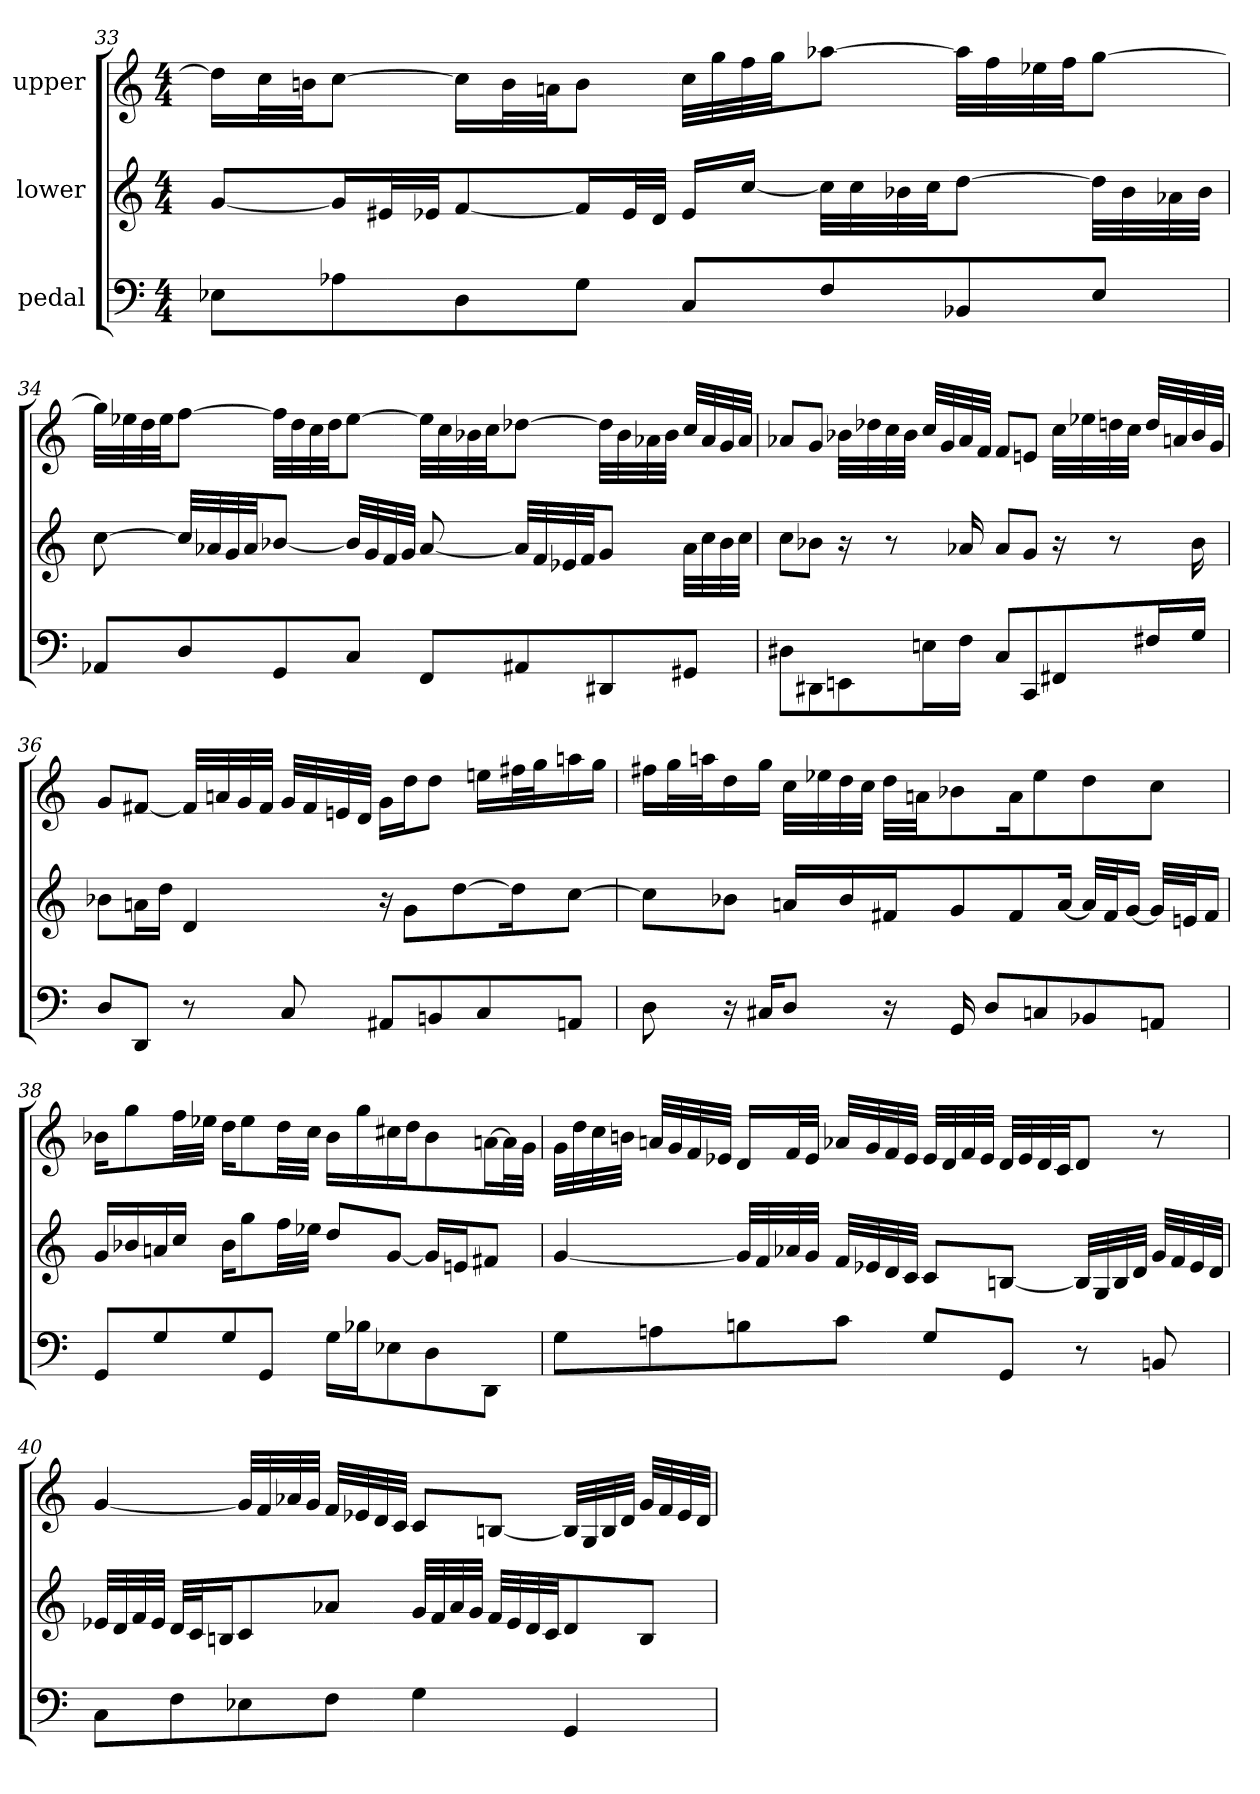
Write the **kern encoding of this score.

**kern	**kern	**kern
*part3	*part2	*part1
*staff3	*staff2	*staff1
*I"pedal	*I"lower	*I"upper
!!LO:PB:g=z
*clefF4	*clefG2	*clefG2
*M4/4	*M4/4	*M4/4
=33	=33	=33
8E-\L	[8g/L	16dd\LL]
.	.	32cc\L
.	.	32bn\JJ
8A-\	16g/L]	[8cc\J
.	32e#/L	.
.	32e-/JJ	.
8D\	[8f/	16cc\LL]
.	.	32b\L
.	.	32an\JJ
8G\J	16f/L]	8b\J
.	32e-/L	.
.	32d/JJJ	.
8C/L	16e-/LL	32cc\LLL
.	.	32gg\
.	[16cc/JJ	32ff\
.	.	32gg\JJ
8F/	32cc\LLL]	[8aa-\J
.	32cc\	.
.	32b-\	.
.	32cc\JJ	.
8BB-/	[8dd\J	32aa-\LLL]
.	.	32ff\
.	.	32ee-\
.	.	32ff\JJ
8E-/J	32dd\LLL]	[8gg\J
.	32b-\	.
.	32a-\	.
.	32b-\JJJ	.
!!LO:LB:g=z
=34	=34	=34
8AA-/L	[8cc\	32gg\LLL]
.	.	32ee-\
.	.	32dd\
.	.	32ee-\JJ
8D/	32cc/LLL]	[8ff\J
.	32a-/	.
.	32g/	.
.	32a-/JJ	.
8GG/	[8b-/J	32ff\LLL]
.	.	32dd\
.	.	32cc\
.	.	32dd\JJ
8C/J	32b-/LLL]	[8ee-\J
.	32g/	.
.	32f/	.
.	32g/JJJ	.
8FF/L	[8a-/	32ee-\LLL]
.	.	32cc\
.	.	32b-\
.	.	32cc\JJ
8AA#/	32a-/LLL]	[8dd-\J
.	32f/	.
.	32e-/	.
.	32f/JJ	.
8DD#/	8g/J	32dd-\LLL]
.	.	32b-\
.	.	32a-\
.	.	32b-\JJJ
8GG#/J	32a-\LLL	32cc/LLL
.	32cc\	32a-/
.	32b-\	32g/
.	32cc\JJJ	32a-/JJJ
!!LO:LB:g=z
=35	=35	=35
8D#\L	8cc\L	8a-/L
8DD#\	8b-\J	8g/J
8EEn\	16r	32b-\LLL
.	.	32dd-\
.	8r	32cc\
.	.	32b-\JJJ
16En\L	.	32cc/LLL
.	.	32g/
16F\JJ	16a-/	32a-/
.	.	32f/JJJ
8C/L	8a-/L	8f/L
8CC/	8g/J	8en/J
8FF#/	16r	32cc\LLL
.	.	32ee-\
.	8r	32ddn\
.	.	32cc\JJJ
16F#/L	.	32dd/LLL
.	.	32an/
16G/JJ	16b-\	32b-/
.	.	32g/JJJ
!!LO:LB:g=z
=36	=36	=36
8D/L	8b-\L	8g/L
8DD/J	16an\L	[8f#/J
.	16dd\JJ	.
8r	4d/	32f#/LLL]
.	.	32an/
.	.	32g/
.	.	32f#/JJJ
8C/	.	32g/LLL
.	.	32f#/
.	.	32en/
.	.	32d/JJJ
8AA#/L	16r	16g\LL
.	8g\L	16dd\J
8BBn/	.	8dd\J
.	[8dd\	.
8C/	.	16een\LL
.	16dd\k]	32ff#\L
.	.	32gg\J
8AAn/J	[8cc\J	16aan\
.	.	16gg\JJ
!!LO:PB:g=z
=37	=37	=37
8D\	8cc\L]	16ff#\LL
.	.	32gg\L
.	.	32aan\J
16r	8b-\J	16dd\
16C#/KL	.	16gg\JJ
8D/J	16an/LL	32cc\LLL
.	.	32ee-\
.	16b-/	32dd\
.	.	32cc\JJJ
16r	16f#/J	32dd\LLL
.	.	32an\JJ
16GG/	8g/	8b-\
8D/L	.	.
.	8f#/	16a\k
8Cn/	.	8ee-\
.	[16a/Jk	.
8BB-/	32a/LLL]	8dd\
.	32f#/J	.
.	[16g/JJ	.
8AAn/J	32g/LLL]	8cc\J
.	32en/J	.
.	16f#/JJ	.
=38	=38	=38
8GG/L	16g/LL	16b-\KL
.	16b-/	8gg\
8G/	16an/	.
.	16cc/JJ	32ff\LL
.	.	32ee-\JJJ
8G/	16b-\KL	16dd\KL
.	8gg\	8ee-\
8GG/J	.	.
.	32ff\LL	32dd\LL
.	32ee-\JJJ	32cc\JJJ
16G\LL	8dd/L	16b-\LL
16B-\J	.	16gg\
8E-\	[8g/J	16cc#\
.	.	16dd\J
8D\	16g/LL]	8b-\
.	16en/J	.
8DD\J	8f#/J	[16an\L
.	.	32a\L]
.	.	32g\JJJ
!!LO:LB:g=z
=39	=39	=39
8G\L	[4g/	32g\LLL
.	.	32dd\
.	.	32cc\
.	.	32bn\JJJ
8An\	.	32an/LLL
.	.	32g/
.	.	32f/
.	.	32e-/JJJ
8Bn\	32g/LLL]	16d/LL
.	32f/	.
.	32a-/	32f/L
.	32g/JJJ	32e-/JJJ
8c\J	32f/LLL	32a-/LLL
.	32e-/	32g/
.	32d/	32f/
.	32c/JJJ	32e-/JJJ
8G/L	8c/L	32e-/LLL
.	.	32d/
.	.	32f/
.	.	32e-/JJJ
8GG/J	[8Bn/J	32d/LLL
.	.	32e-/
.	.	32d/
.	.	32c/JJ
8r	32B/LLL]	8d/J
.	32G/	.
.	32B/	.
.	32d/JJJ	.
8BBn/	32g/LLL	8r
.	32f/	.
.	32e-/	.
.	32d/JJJ	.
!!LO:LB:g=z
=40	=40	=40
8C\L	32e-/LLL	[4g/
.	32d/	.
.	32f/	.
.	32e-/JJJ	.
8F\	32d/LLL	.
.	32c/J	.
.	16Bn/J	.
8E-\	8c/	32g/LLL]
.	.	32f/
.	.	32a-/
.	.	32g/JJJ
8F\J	8a-/J	32f/LLL
.	.	32e-/
.	.	32d/
.	.	32c/JJJ
4G\	32g/LLL	8c/L
.	32f/	.
.	32a-/	.
.	32g/JJJ	.
.	32f/LLL	[8Bn/J
.	32e-/	.
.	32d/	.
.	32c/JJ	.
4GG/	8d/	32B/LLL]
.	.	32G/
.	.	32B/
.	.	32d/JJJ
.	8B/J	32g/LLL
.	.	32f/
.	.	32e-/
.	.	32d/JJJ
=	=	=
*-	*-	*-
